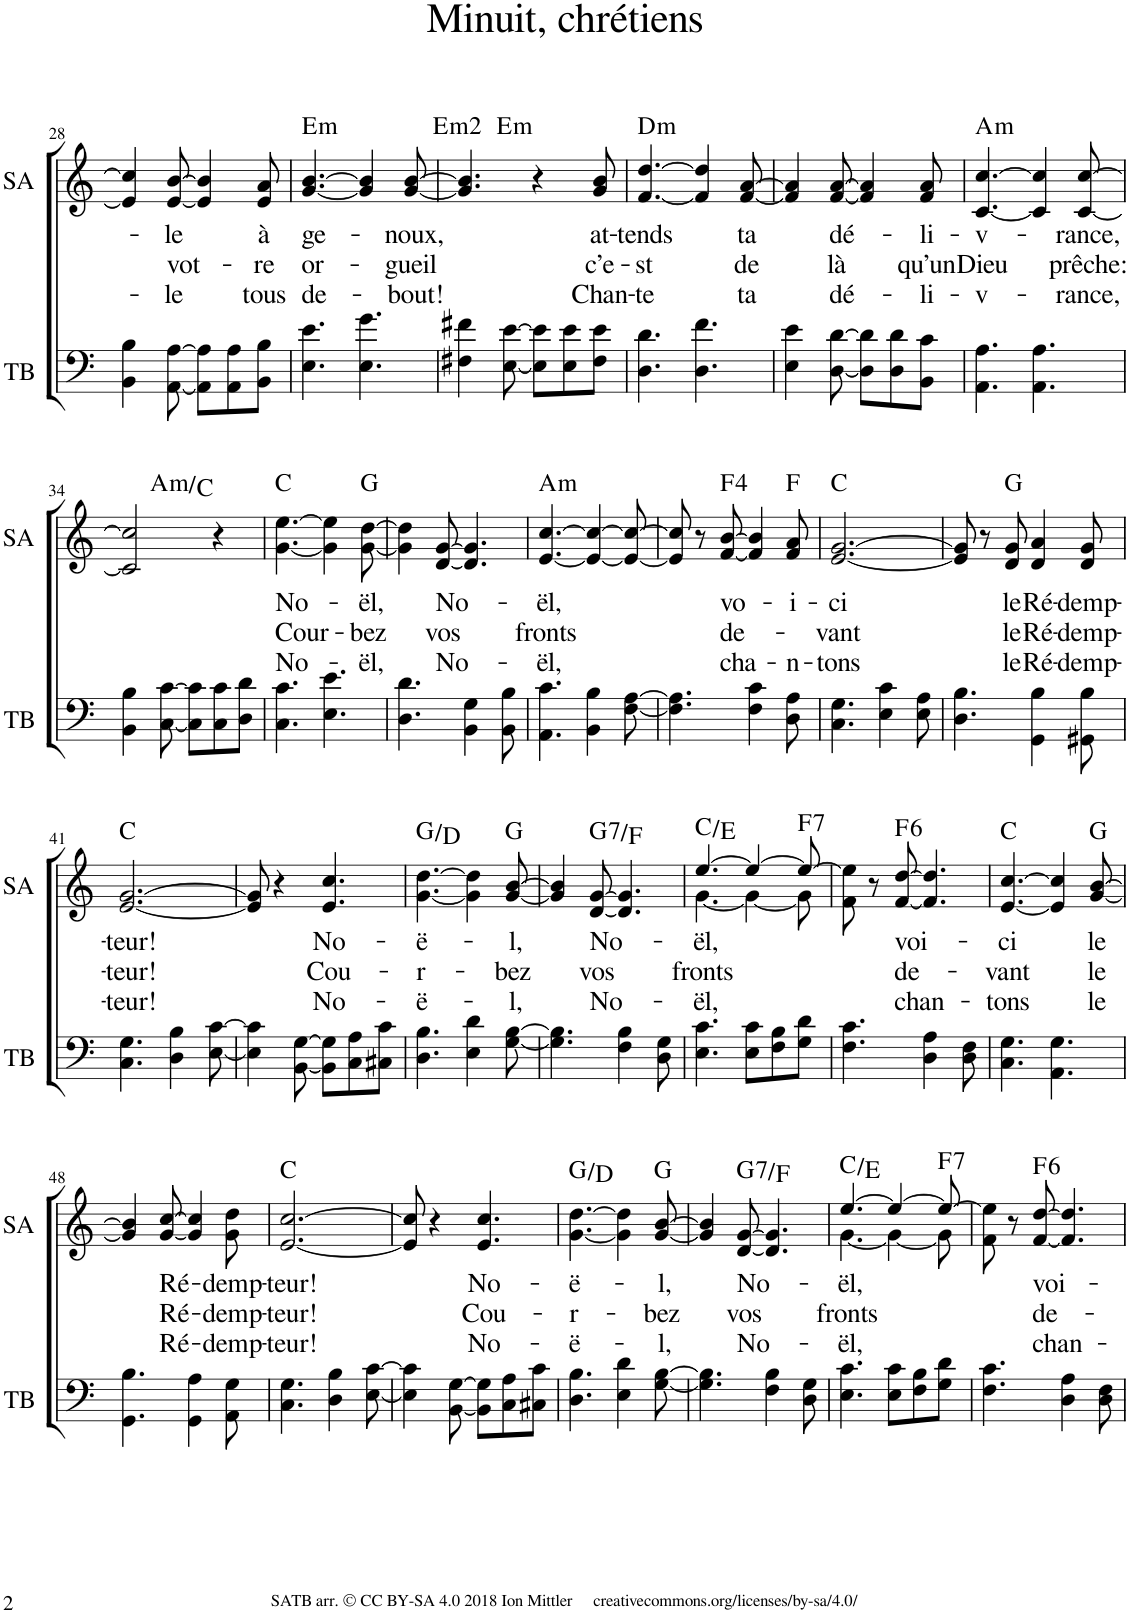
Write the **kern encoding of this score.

**kern	**kern	**text	**text	**text	**harte
*part2	*part1	*part1	*part1	*part1	*part1
*staff2	*staff1	*staff1	*staff1	*staff1	*
*I"Tenor &amp; Bass	*I"Soprano &amp; Alto	*	*	*	*
*I'TB	*I'SA	*	*	*	*
!!LO:PB:g=z
*clefF4	*clefG2	*	*	*	*
*k[]	*k[]	*	*	*	*
*M6/8	*M6/8	*	*	*	*
=28	=28	=28	=28	=28	=28
4BB\ 4B\	4e/] 4cc/]	.	.	.	.
!	!	!LO:LY:b	!LO:LY:b	!LO:LY:b	!
[8AA\ [8A\	[8e/ [8b/	-le	vot-	-le	.
8AA\] 8A\]L	4e/] 4b/]	.	.	.	.
8AA\ 8A\	.	.	.	.	.
!	!	!LO:LY:b	!LO:LY:b	!LO:LY:b	!
8BB\ 8B\J	8e/ 8a/	à	-re	tous	.
=29	=29	=29	=29	=29	=29
!	!	!LO:LY:b	!LO:LY:b	!LO:LY:b	!LO:H:kt=m
4.E\ 4.e\	[4.g/ [4.b/	ge-	or-	de-	E:min
4.E\ 4.g\	4g/] 4b/]	.	.	.	.
!	!	!LO:LY:b	!LO:LY:b	!LO:LY:b	!
.	[8g/ [8b/	-noux,	-gueil	-bout!	.
=30	=30	=30	=30	=30	=30
!	!	!	!	!	!LO:H:kt=m
4F#X\ 4f#X\	4.g/] 4.b/]	.	.	.	E:min(2)
[8E\ [8e\	.	.	.	.	.
!	!	!	!	!	!LO:H:kt=m
8E\] 8e\]L	4r	.	.	.	E:min
8E\ 8e\	.	.	.	.	.
!	!	!LO:LY:b	!LO:LY:b	!LO:LY:b	!
8F#\ 8e\J	8g/ 8b/	at-	c’e-	Chan-	.
=31	=31	=31	=31	=31	=31
!	!	!LO:LY:b	!LO:LY:b	!LO:LY:b	!LO:H:kt=m
4.D\ 4.d\	[4.f/ [4.dd/	-tends	-st	-te	D:min
4.D\ 4.f\	4f/] 4dd/]	.	.	.	.
!	!	!LO:LY:b	!LO:LY:b	!LO:LY:b	!
.	[8f/ [8a/	ta	de	ta	.
=32	=32	=32	=32	=32	=32
4E\ 4e\	4f/] 4a/]	.	.	.	.
!	!	!LO:LY:b	!LO:LY:b	!LO:LY:b	!
[8D\ [8d\	[8f/ [8a/	dé-	là	dé-	.
8D\] 8d\]L	4f/] 4a/]	.	.	.	.
8D\ 8d\	.	.	.	.	.
!	!	!LO:LY:b	!LO:LY:b	!LO:LY:b	!
8BB\ 8c\J	8f/ 8a/	-li-	qu’un	-li-	.
=33	=33	=33	=33	=33	=33
!	!	!LO:LY:b	!LO:LY:b	!LO:LY:b	!LO:H:kt=m
4.AA\ 4.A\	[4.c/ [4.cc/	-v-	Dieu	-v-	A:min
4.AA\ 4.A\	4c/] 4cc/]	.	.	.	.
!	!	!LO:LY:b	!LO:LY:b	!LO:LY:b	!
.	[8c/ [8cc/	-rance,	prêche:	-rance,	.
!!LO:LB:g=z
=34	=34	=34	=34	=34	=34
*	*^	*	*	*	*
4BB\ 4B\	2c/] 2cc/]	4.ryy	.	.	.	.
[8C\ [8c\	.	.	.	.	.	.
!	!	!	!	!	!	!LO:H:kt=m
8C\] 8c\]L	.	4.ryy	.	.	.	A:min/b3
8C\ 8c\	4r	.	.	.	.	.
8D\ 8d\J	.	.	.	.	.	.
=35	=35	=35	=35	=35	=35	=35
!	!	!	!LO:LY:b	!LO:LY:b	!LO:LY:b	!
*	*v	*v	*	*	*	*
4.C\ 4.c\	[4.g\ [4.ee\	No-	Cour-	No-	C:maj
4.E\ 4.e\	4g\] 4ee\]	.	.	.	.
!	!	!LO:LY:b	!LO:LY:b	!LO:LY:b	!
.	[8g\ [8dd\	-ël,	-bez	-ël,	G:maj
=36	=36	=36	=36	=36	=36
4.D\ 4.d\	4g\] 4dd\]	.	.	.	.
!	!	!LO:LY:b	!LO:LY:b	!LO:LY:b	!
.	[8d/ [8g/	No-	vos	No-	.
4BB\ 4G\	4.d/] 4.g/]	.	.	.	.
8BB\ 8B\	.	.	.	.	.
=37	=37	=37	=37	=37	=37
!	!	!LO:LY:b	!LO:LY:b	!LO:LY:b	!LO:H:kt=m
4.AA\ 4.c\	[4.e/ [4.cc/	-ël,	fronts	-ël,	A:min
4BB\ 4B\	4e/_ 4cc/_	.	.	.	.
[8F\ [8A\	8e/_ 8cc/_	.	.	.	.
=38	=38	=38	=38	=38	=38
4.F\] 4.A\]	8e/] 8cc/]	.	.	.	.
.	8r	.	.	.	.
!	!	!LO:LY:b	!LO:LY:b	!LO:LY:b	!
.	[8f/ [8bn/	vo-	de-	cha-	F:maj(4)
4F\ 4c\	4f/] 4b/]	.	.	.	.
!	!	!LO:LY:b	!	!LO:LY:b	!
8D\ 8A\	8f/ 8a/	-i-	.	-n-	F:maj
=39	=39	=39	=39	=39	=39
!	!	!LO:LY:b	!LO:LY:b	!LO:LY:b	!
4.C\ 4.G\	[2.e/ [2.g/	-ci	-vant	-tons	C:maj
4E\ 4c\	.	.	.	.	.
8E\ 8A\	.	.	.	.	.
=40	=40	=40	=40	=40	=40
4.D\ 4.B\	8e/] 8g/]	.	.	.	.
.	8r	.	.	.	.
!	!	!LO:LY:b	!LO:LY:b	!LO:LY:b	!
.	8d/ 8g/	le	le	le	G:maj
!	!	!LO:LY:b	!LO:LY:b	!LO:LY:b	!
4GG\ 4B\	4d/ 4a/	Ré-	Ré-	Ré-	.
!	!	!LO:LY:b	!LO:LY:b	!LO:LY:b	!
8GG#X\ 8B\	8d/ 8g/	-demp-	-demp-	-demp-	.
!!LO:LB:g=z
=41	=41	=41	=41	=41	=41
!	!	!LO:LY:b	!LO:LY:b	!LO:LY:b	!
4.C\ 4.G\	[2.e/ [2.g/	-teur!	-teur!	-teur!	C:maj
4D\ 4B\	.	.	.	.	.
[8E\ [8c\	.	.	.	.	.
=42	=42	=42	=42	=42	=42
4E\] 4c\]	8e/] 8g/]	.	.	.	.
.	4r	.	.	.	.
[8BB\ [8G\	.	.	.	.	.
!	!	!LO:LY:b	!LO:LY:b	!LO:LY:b	!
8BB\] 8G\]L	4.e/ 4.cc/	No-	Cou-	No-	.
8C\ 8A\	.	.	.	.	.
8C#X\ 8c\J	.	.	.	.	.
=43	=43	=43	=43	=43	=43
!	!	!LO:LY:b	!LO:LY:b	!LO:LY:b	!
4.D\ 4.B\	[4.g\ [4.dd\	-ë-	-r-	-ë-	G:maj/5
4E\ 4d\	4g\] 4dd\]	.	.	.	.
!	!	!LO:LY:b	!LO:LY:b	!LO:LY:b	!
[8G\ [8B\	[8g/ [8b/	-l,	-bez	-l,	G:maj
=44	=44	=44	=44	=44	=44
4.G\] 4.B\]	4g/] 4b/]	.	.	.	.
!	!	!LO:LY:b	!LO:LY:b	!LO:LY:b	!LO:H:kt=7
.	[8d/ [8g/	No-	vos	No-	G:7/b7
4F\ 4B\	4.d/] 4.g/]	.	.	.	.
8D\ 8G\	.	.	.	.	.
=45	=45	=45	=45	=45	=45
!	!	!LO:LY:b	!LO:LY:b	!LO:LY:b	!
*	*^	*	*	*	*
4.E\ 4.c\	[4.ee/	[4.g\	-ël,	fronts	-ël,	C:maj/3
8E\ 8c\L	4ee/_	4g\_	.	.	.	.
8F\ 8B\	.	.	.	.	.	.
!	!	!	!	!	!	!LO:H:kt=7
8G\ 8d\J	8ee/_	8g\]	.	.	.	F:7
*	*v	*v	*	*	*	*
=46	=46	=46	=46	=46	=46
4.F\ 4.c\	8f\ 8een\]	.	.	.	.
.	8r	.	.	.	.
!	!	!LO:LY:b	!LO:LY:b	!LO:LY:b	!LO:H:kt=6
.	[8f/ [8dd/	voi-	de-	chan-	F:maj6
4D\ 4A\	4.f/] 4.dd/]	.	.	.	.
8D\ 8F\	.	.	.	.	.
=47	=47	=47	=47	=47	=47
!	!	!LO:LY:b	!LO:LY:b	!LO:LY:b	!
4.C\ 4.G\	[4.e/ [4.cc/	-ci	-vant	-tons	C:maj
4.AA\ 4.G\	4e/] 4cc/]	.	.	.	.
!	!	!LO:LY:b	!LO:LY:b	!LO:LY:b	!
.	[8g/ [8b/	le	le	le	G:maj
!!LO:LB:g=z
=48	=48	=48	=48	=48	=48
4.GG\ 4.B\	4g/] 4b/]	.	.	.	.
!	!	!LO:LY:b	!LO:LY:b	!LO:LY:b	!
.	[8g/ [8cc/	Ré-	Ré-	Ré-	.
4GG\ 4A\	4g/] 4cc/]	.	.	.	.
!	!	!LO:LY:b	!LO:LY:b	!LO:LY:b	!
8AA\ 8G\	8g\ 8dd\	-demp-	-demp-	-demp-	.
=49	=49	=49	=49	=49	=49
!	!	!LO:LY:b	!LO:LY:b	!LO:LY:b	!
4.C\ 4.G\	[2.e/ [2.cc/	-teur!	-teur!	-teur!	C:maj
4D\ 4B\	.	.	.	.	.
[8E\ [8c\	.	.	.	.	.
=50	=50	=50	=50	=50	=50
4E\] 4c\]	8e/] 8cc/]	.	.	.	.
.	4r	.	.	.	.
[8BB\ [8G\	.	.	.	.	.
!	!	!LO:LY:b	!LO:LY:b	!LO:LY:b	!
8BB\] 8G\]L	4.e/ 4.cc/	No-	Cou-	No-	.
8C\ 8A\	.	.	.	.	.
8C#X\ 8c\J	.	.	.	.	.
=51	=51	=51	=51	=51	=51
!	!	!LO:LY:b	!LO:LY:b	!LO:LY:b	!
4.D\ 4.B\	[4.g\ [4.dd\	-ë-	-r-	-ë-	G:maj/5
4E\ 4d\	4g\] 4dd\]	.	.	.	.
!	!	!LO:LY:b	!LO:LY:b	!LO:LY:b	!
[8G\ [8B\	[8g/ [8b/	-l,	-bez	-l,	G:maj
=52	=52	=52	=52	=52	=52
4.G\] 4.B\]	4g/] 4b/]	.	.	.	.
!	!	!LO:LY:b	!LO:LY:b	!LO:LY:b	!LO:H:kt=7
.	[8d/ [8g/	No-	vos	No-	G:7/b7
4F\ 4B\	4.d/] 4.g/]	.	.	.	.
8D\ 8G\	.	.	.	.	.
=53	=53	=53	=53	=53	=53
!	!	!LO:LY:b	!LO:LY:b	!LO:LY:b	!
*	*^	*	*	*	*
4.E\ 4.c\	[4.ee/	[4.g\	-ël,	fronts	-ël,	C:maj/3
8E\ 8c\L	4ee/_	4g\_	.	.	.	.
8F\ 8B\	.	.	.	.	.	.
!	!	!	!	!	!	!LO:H:kt=7
8G\ 8d\J	8ee/_	8g\]	.	.	.	F:7
*	*v	*v	*	*	*	*
=54	=54	=54	=54	=54	=54
4.F\ 4.c\	8f\ 8een\]	.	.	.	.
.	8r	.	.	.	.
!	!	!LO:LY:b	!LO:LY:b	!LO:LY:b	!LO:H:kt=6
.	[8f/ [8dd/	voi-	de-	chan-	F:maj6
4D\ 4A\	4.f/] 4.dd/]	.	.	.	.
8D\ 8F\	.	.	.	.	.
=	=	=	=	=	=
*-	*-	*-	*-	*-	*-
